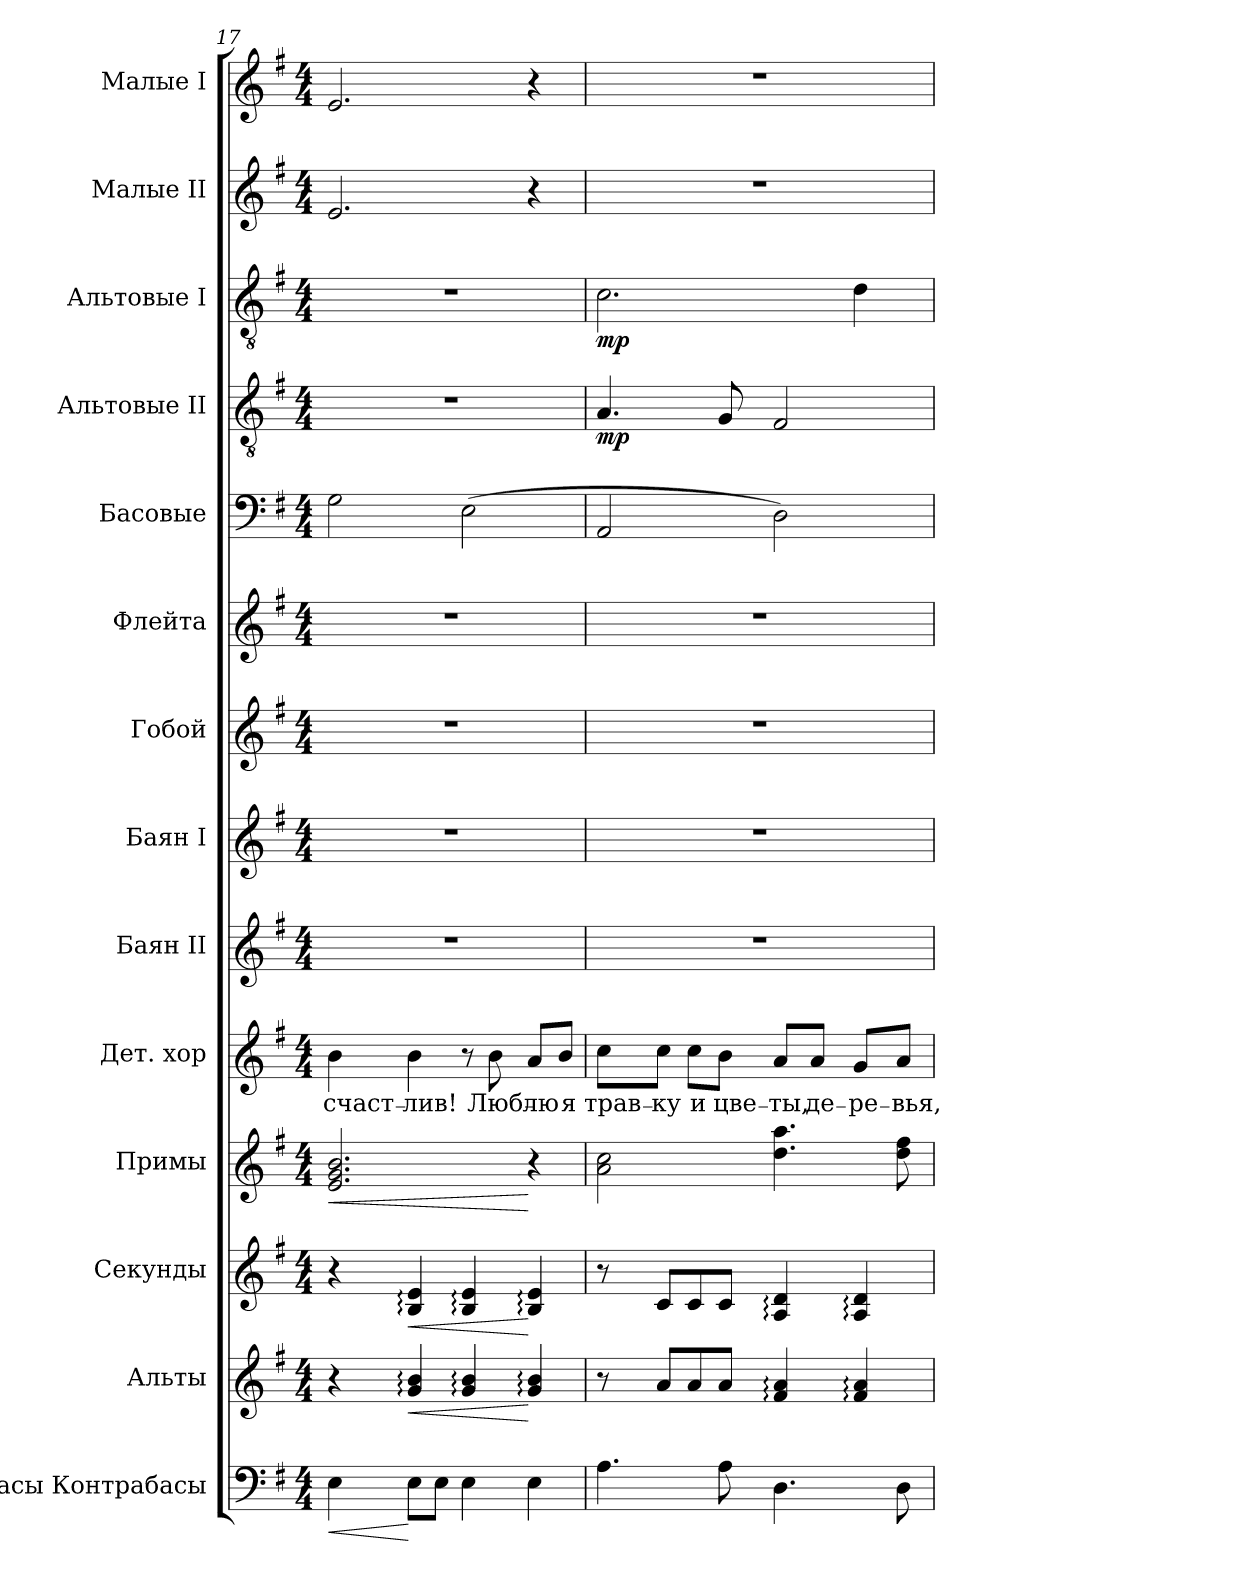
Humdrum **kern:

**kern	**dynam	**kern	**dynam	**kern	**dynam	**kern	**dynam	**kern	**text	**kern	**kern	**kern	**kern	**kern	**kern	**dynam	**kern	**dynam	**kern	**kern
*part14	*part14	*part13	*part13	*part12	*part12	*part11	*part11	*part10	*part10	*part9	*part8	*part7	*part6	*part5	*part4	*part4	*part3	*part3	*part2	*part1
*staff14	*staff14	*staff13	*staff13	*staff12	*staff12	*staff11	*staff11	*staff10	*staff10	*staff9	*staff8	*staff7	*staff6	*staff5	*staff4	*staff4	*staff3	*staff3	*staff2	*staff1
*I"Басы Контрабасы	*	*I"Альты	*	*I"Секунды	*	*I"Примы	*	*I"Дет. хор	*	*I"Баян II	*I"Баян I	*I"Гобой	*I"Флейта	*I"Басовые	*I"Альтовые II	*	*I"Альтовые I	*	*I"Малые II	*I"Малые I
*clefF4	*	*clefG2	*	*clefG2	*	*clefG2	*	*clefG2	*	*clefG2	*clefG2	*clefG2	*clefG2	*clefF4	*clefGv2	*	*clefGv2	*	*clefG2	*clefG2
*ITrd7c12	*	*ITrd7c12	*	*	*	*	*	*	*	*	*	*	*	*	*	*	*	*	*	*
*k[f#]	*	*k[f#]	*	*k[f#]	*	*k[f#]	*	*k[f#]	*	*k[f#]	*k[f#]	*k[f#]	*k[f#]	*k[f#]	*k[f#]	*	*k[f#]	*	*k[f#]	*k[f#]
*G:	*	*G:	*	*G:	*	*G:	*	*G:	*	*G:	*G:	*G:	*G:	*G:	*G:	*	*G:	*	*G:	*G:
*M4/4	*	*M4/4	*	*M4/4	*	*M4/4	*	*M4/4	*	*M4/4	*M4/4	*M4/4	*M4/4	*M4/4	*M4/4	*	*M4/4	*	*M4/4	*M4/4
=17	=17	=17	=17	=17	=17	=17	=17	=17	=17	=17	=17	=17	=17	=17	=17	=17	=17	=17	=17	=17
!	!LO:HP:b	!	!	!	!	!	!LO:HP:b	!	!	!	!	!	!	!	!	!	!	!	!	!
!	!	!	!	!	!	!	!	!	!LO:LY:b	!	!	!	!	!	!	!	!	!	!	!
4EE\	<	4r	.	4r	.	2.e/ 2.g/ 2.b/	<	4b\	счаст₋	1r	1r	1r	1r	2G\	1r	.	1r	.	2.e/	2.e/
!	!	!	!LO:HP:b	!	!LO:HP:b	!	!	!	!	!	!	!	!	!	!	!	!	!	!	!
!	!	!	!	!	!	!	!	!	!LO:LY:b	!	!	!	!	!	!	!	!	!	!	!
8EE\L	[	4G/: 4B/:	<	4B/: 4e/:	<	.	.	4b\	лив!	.	.	.	.	.	.	.	.	.	.	.
8EE\J	.	.	.	.	.	.	.	.	.	.	.	.	.	.	.	.	.	.	.	.
4EE\	.	4G/: 4B/:	.	4B/: 4e/:	.	.	.	8r	.	.	.	.	.	(>2E\	.	.	.	.	.	.
!	!	!	!	!	!	!	!	!	!LO:LY:b	!	!	!	!	!	!	!	!	!	!	!
.	.	.	.	.	.	.	.	8b\	Люб₋	.	.	.	.	.	.	.	.	.	.	.
!	!	!	!	!	!	!	!	!	!LO:LY:b	!	!	!	!	!	!	!	!	!	!	!
4EE\	.	4G/: 4B/:	[	4B/: 4e/:	[	4r	[	8a/L	лю	.	.	.	.	.	.	.	.	.	4r	4r
!	!	!	!	!	!	!	!	!	!LO:LY:b	!	!	!	!	!	!	!	!	!	!	!
.	.	.	.	.	.	.	.	8b/J	я	.	.	.	.	.	.	.	.	.	.	.
=18	=18	=18	=18	=18	=18	=18	=18	=18	=18	=18	=18	=18	=18	=18	=18	=18	=18	=18	=18	=18
!	!	!	!	!	!	!	!	!	!LO:LY:b	!	!	!	!	!	!	!LO:DY:b	!	!LO:DY:b	!	!
4.AA\	.	8r	.	8r	.	2a\ 2cc\	.	8cc\L	трав₋	1r	1r	1r	1r	2AA/	4.A/	mp	2.c\	mp	1r	1r
!	!	!	!	!	!	!	!	!	!LO:LY:b	!	!	!	!	!	!	!	!	!	!	!
.	.	8A/L	.	8c/L	.	.	.	8cc\J	ку	.	.	.	.	.	.	.	.	.	.	.
!	!	!	!	!	!	!	!	!	!LO:LY:b	!	!	!	!	!	!	!	!	!	!	!
.	.	8A/	.	8c/	.	.	.	8cc\L	и	.	.	.	.	.	.	.	.	.	.	.
!	!	!	!	!	!	!	!	!	!LO:LY:b	!	!	!	!	!	!	!	!	!	!	!
8AA\	.	8A/J	.	8c/J	.	.	.	8b\J	цве₋	.	.	.	.	.	8G/	.	.	.	.	.
!	!	!	!	!	!	!	!	!	!LO:LY:b	!	!	!	!	!	!	!	!	!	!	!
4.DD\	.	4F#/: 4A/:	.	4A/: 4d/:	.	4.dd\ 4.aa\	.	8a/L	ты,	.	.	.	.	2D\)	2F#/	.	.	.	.	.
!	!	!	!	!	!	!	!	!	!LO:LY:b	!	!	!	!	!	!	!	!	!	!	!
.	.	.	.	.	.	.	.	8a/J	де₋	.	.	.	.	.	.	.	.	.	.	.
!	!	!	!	!	!	!	!	!	!LO:LY:b	!	!	!	!	!	!	!	!	!	!	!
.	.	4F#/: 4A/:	.	4A/: 4d/:	.	.	.	8g/L	ре₋	.	.	.	.	.	.	.	4d\	.	.	.
!	!	!	!	!	!	!	!	!	!LO:LY:b	!	!	!	!	!	!	!	!	!	!	!
8DD\	.	.	.	.	.	8dd\ 8ff#\	.	8a/J	вья,	.	.	.	.	.	.	.	.	.	.	.
=	=	=	=	=	=	=	=	=	=	=	=	=	=	=	=	=	=	=	=	=
*-	*-	*-	*-	*-	*-	*-	*-	*-	*-	*-	*-	*-	*-	*-	*-	*-	*-	*-	*-	*-
